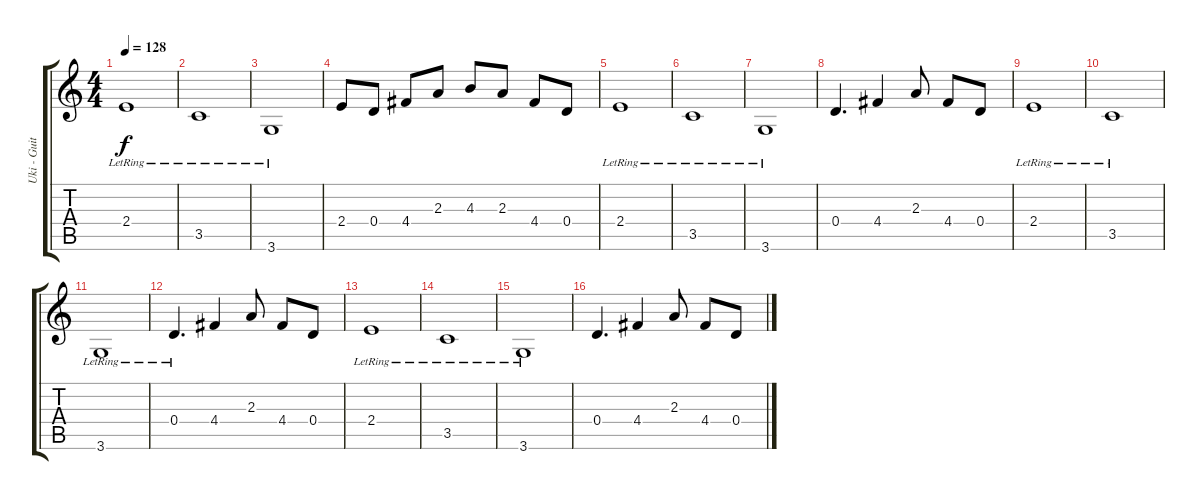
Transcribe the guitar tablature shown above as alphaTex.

\track ("Uki - Guitar 1" "Uki - Guit") {instrument overdrivenguitar}
\staff {score tabs}
\tuning (E4 B3 G3 D3 A2 E2) {hide}
\ts (4 4)
\tempo 128
\clef g2
\ks c
2.4{lr}.1{dy f} |
3.5{lr}.1 |
3.6{lr}.1 |
2.4.8 0.4.8 4.4.8 2.3.8 4.3.8 2.3.8 4.4.8 0.4.8 |
2.4{lr}.1 |
3.5{lr}.1 |
3.6{lr}.1 |
0.4.4{d} 4.4.4 2.3.8 4.4.8 0.4.8 |
2.4{lr}.1 |
3.5{lr}.1 |
3.6{lr}.1 |
0.4{lr}.4{d} 4.4.4 2.3.8 4.4.8 0.4.8 |
2.4{lr}.1 |
3.5{lr}.1 |
3.6{lr}.1 |
0.4.4{d} 4.4.4 2.3.8 4.4.8 0.4.8
